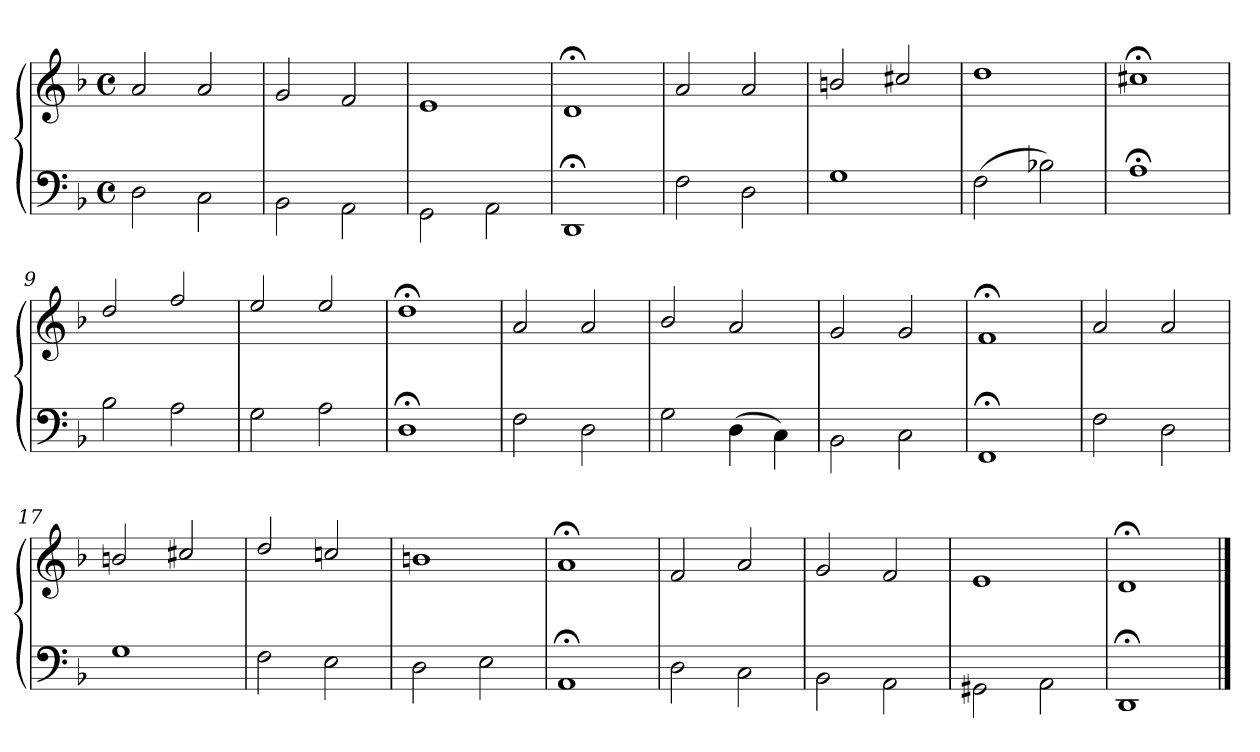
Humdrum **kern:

**kern	**kern
*part1	*part1
*staff2	*staff1
*clefF4	*clefG2
*k[b-]	*k[b-]
*M4/4	*M4/4
*met(c)	*met(c)
=1	=1
2D\	2a/
2C\	2a/
=2	=2
2BB-\	2g/
2AA\	2f/
=3	=3
2GG\	1e/
2AA\	.
=4	=4
1DD;\	1d;</
=5	=5
2F\	2a/
2D\	2a/
=6	=6
1G\	2bn/
.	2cc#X/
=7	=7
(2F\	1dd/
2B-X\)	.
=8	=8
1A;\	1cc#X;</
!!LO:LB:g=z
=9	=9
2B-\	2dd/
2A\	2ff/
=10	=10
2G\	2ee/
2A\	2ee/
=11	=11
1D;\	1dd;</
=12	=12
2F\	2a/
2D\	2a/
=13	=13
2G\	2b-/
(4D\	2a/
4C\)	.
=14	=14
2BB-\	2g/
2C\	2g/
=15	=15
1FF;\	1f;</
!!LO:PB:g=z
=16	=16
2F\	2a/
2D\	2a/
=17	=17
1G\	2bn/
.	2cc#X/
=18	=18
2F\	2dd/
2E\	2ccn/
=19	=19
2D\	1bn/
2E\	.
=20	=20
1AA;\	1a;</
=21	=21
2D\	2f/
2C\	2a/
=22	=22
2BB-\	2g/
2AA\	2f/
=23	=23
2GG#X\	1e/
2AA\	.
=24	=24
1DD;\	1d;</
==	==
*-	*-
